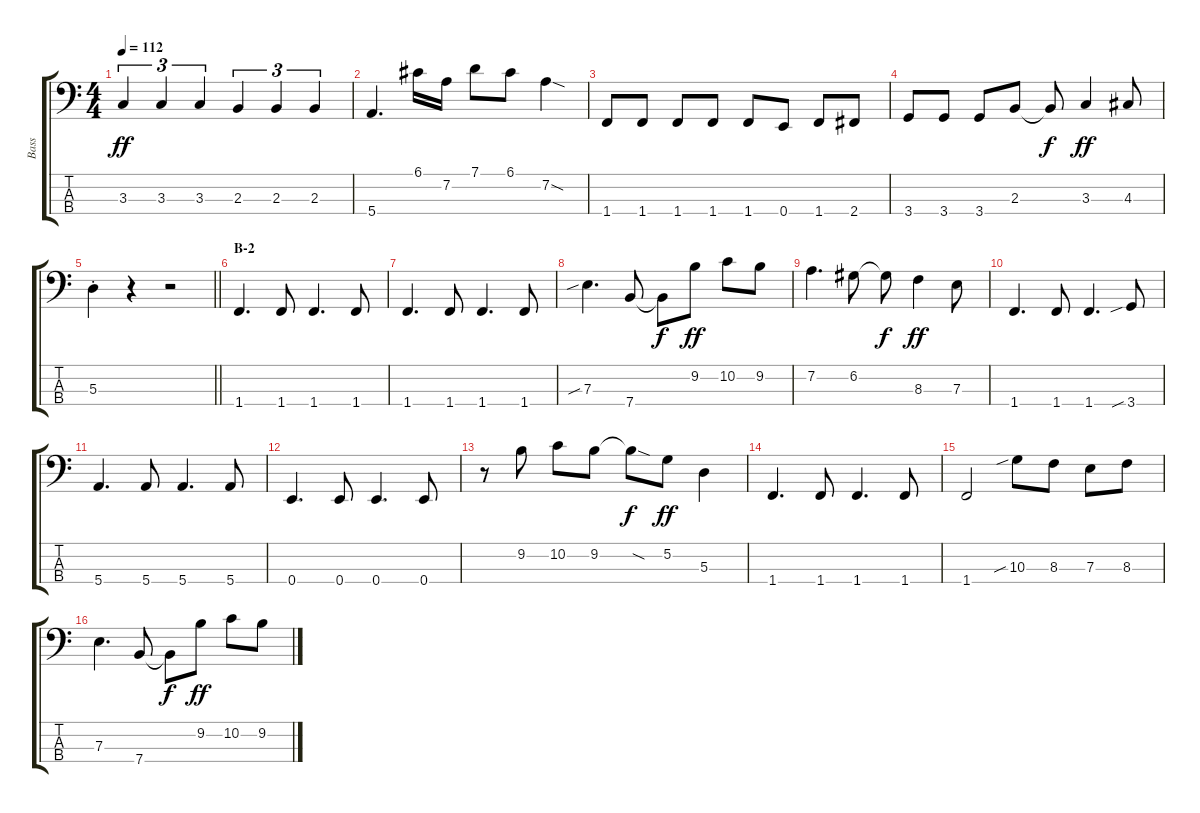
\track ("Bass" "Bass") {instrument electricbasspick}
\staff {score tabs}
\tuning (G2 D2 A1 E1) {hide}
\ts (4 4)
\tempo 112
\clef f4
\ks c
3.3.4{tu (3 2) dy ff} 3.3.4{tu (3 2)} 3.3.4{tu (3 2)} 2.3.4{tu (3 2)} 2.3.4{tu (3 2)} 2.3.4{tu (3 2)} |
5.4.4{d} 6.1.16 7.2.16 7.1.8 6.1.8 7.2{sod}.4 |
1.4.8 1.4.8 1.4.8 1.4.8 1.4.8 0.4.8 1.4.8 2.4.8 |
3.4.8 3.4.8 3.4.8 2.3.8 2.3{t}.8{dy f} 3.3.4{dy ff} 4.3.8 |
\barLineRight lightlight
5.3{st}.4 r.4 r.2 |
\section ("" "B-2")
1.4.4{d} 1.4.8 1.4.4{d} 1.4.8 |
1.4.4{d} 1.4.8 1.4.4{d} 1.4.8 |
7.3{sib}.4{d} 7.4.8 7.4{t}.8{dy f} 9.2.8{dy ff} 10.2.8 9.2.8 |
7.2.4{d} 6.2.8 6.2{t}.8{dy f} 8.3.4{dy ff} 7.3.8 |
1.4.4{d} 1.4.8 1.4.4{d} 3.4{sib}.8 |
5.4.4{d} 5.4.8 5.4.4{d} 5.4.8 |
0.4.4{d} 0.4.8 0.4.4{d} 0.4.8 |
r.8 9.2.8 10.2.8 9.2.8 9.2{sod t}.8{dy f} 5.2.8{dy ff} 5.3.4 |
1.4.4{d} 1.4.8 1.4.4{d} 1.4.8 |
1.4.2 10.3{sib}.8 8.3.8 7.3.8 8.3.8 |
7.3.4{d} 7.4.8 7.4{t}.8{dy f} 9.2.8{dy ff} 10.2.8 9.2.8
